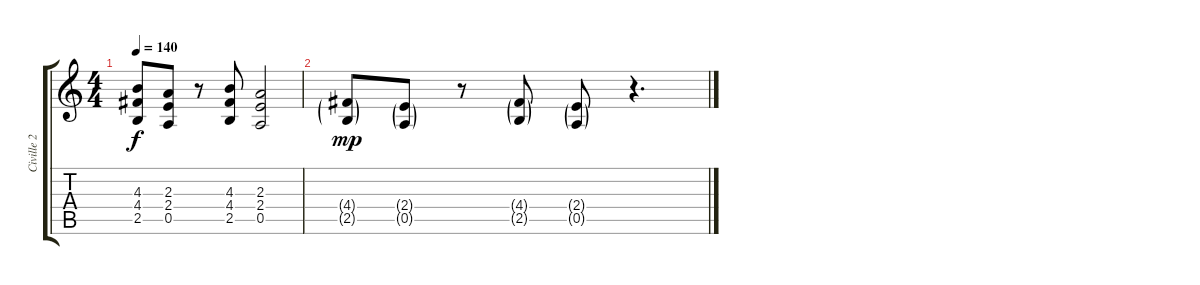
\track ("Civille 2" "Civille 2") {instrument distortionguitar}
\staff {score tabs}
\tuning (E4 B3 G3 D3 A2 E2) {hide}
\ts (4 4)
\tempo 140
\clef g2
\ks c
(4.3 4.4 2.5).8{dy f} (2.3 2.4 0.5).8 r.8 (4.3 4.4 2.5).8 (2.3 2.4 0.5).2 |
(4.4{g} 2.5{g}).8{dy mp} (2.4{g} 0.5{g}).8 r.8 (4.4{g} 2.5{g}).8 (2.4{g} 0.5{g}).8 r.4{d}
